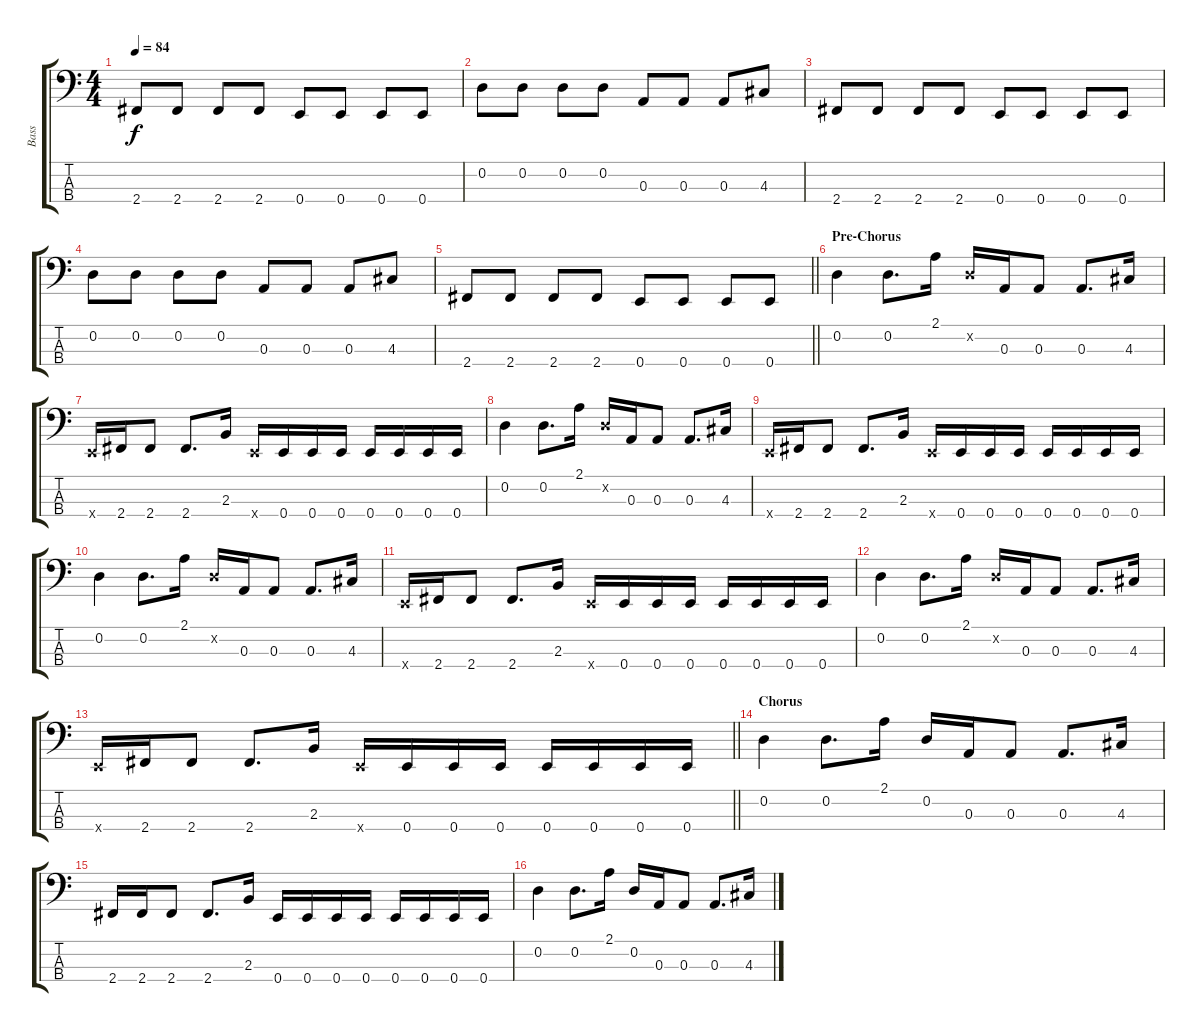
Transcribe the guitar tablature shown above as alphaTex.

\track ("Bass" "Bass") {instrument electricbasspick}
\staff {score tabs}
\tuning (G2 D2 A1 E1) {hide}
\ts (4 4)
\tempo 84
\clef f4
\ks c
2.4.8{dy f} 2.4.8 2.4.8 2.4.8 0.4.8 0.4.8 0.4.8 0.4.8 |
0.2.8 0.2.8 0.2.8 0.2.8 0.3.8 0.3.8 0.3.8 4.3.8 |
2.4.8 2.4.8 2.4.8 2.4.8 0.4.8 0.4.8 0.4.8 0.4.8 |
0.2.8 0.2.8 0.2.8 0.2.8 0.3.8 0.3.8 0.3.8 4.3.8 |
\barLineRight lightlight
2.4.8 2.4.8 2.4.8 2.4.8 0.4.8 0.4.8 0.4.8 0.4.8 |
\section ("" "Pre-Chorus")
0.2.4 0.2.8{d} 2.1.16 0.2{x}.16 0.3.16 0.3.8 0.3.8{d} 4.3.16 |
0.4{x}.16 2.4.16 2.4.8 2.4.8{d} 2.3.16 0.4{x}.16 0.4.16 0.4.16 0.4.16 0.4.16 0.4.16 0.4.16 0.4.16 |
0.2.4 0.2.8{d} 2.1.16 0.2{x}.16 0.3.16 0.3.8 0.3.8{d} 4.3.16 |
0.4{x}.16 2.4.16 2.4.8 2.4.8{d} 2.3.16 0.4{x}.16 0.4.16 0.4.16 0.4.16 0.4.16 0.4.16 0.4.16 0.4.16 |
0.2.4 0.2.8{d} 2.1.16 0.2{x}.16 0.3.16 0.3.8 0.3.8{d} 4.3.16 |
0.4{x}.16 2.4.16 2.4.8 2.4.8{d} 2.3.16 0.4{x}.16 0.4.16 0.4.16 0.4.16 0.4.16 0.4.16 0.4.16 0.4.16 |
0.2.4 0.2.8{d} 2.1.16 0.2{x}.16 0.3.16 0.3.8 0.3.8{d} 4.3.16 |
\barLineRight lightlight
0.4{x}.16 2.4.16 2.4.8 2.4.8{d} 2.3.16 0.4{x}.16 0.4.16 0.4.16 0.4.16 0.4.16 0.4.16 0.4.16 0.4.16 |
\section ("" "Chorus")
0.2.4 0.2.8{d} 2.1.16 0.2.16 0.3.16 0.3.8 0.3.8{d} 4.3.16 |
2.4.16 2.4.16 2.4.8 2.4.8{d} 2.3.16 0.4.16 0.4.16 0.4.16 0.4.16 0.4.16 0.4.16 0.4.16 0.4.16 |
0.2.4 0.2.8{d} 2.1.16 0.2.16 0.3.16 0.3.8 0.3.8{d} 4.3.16
